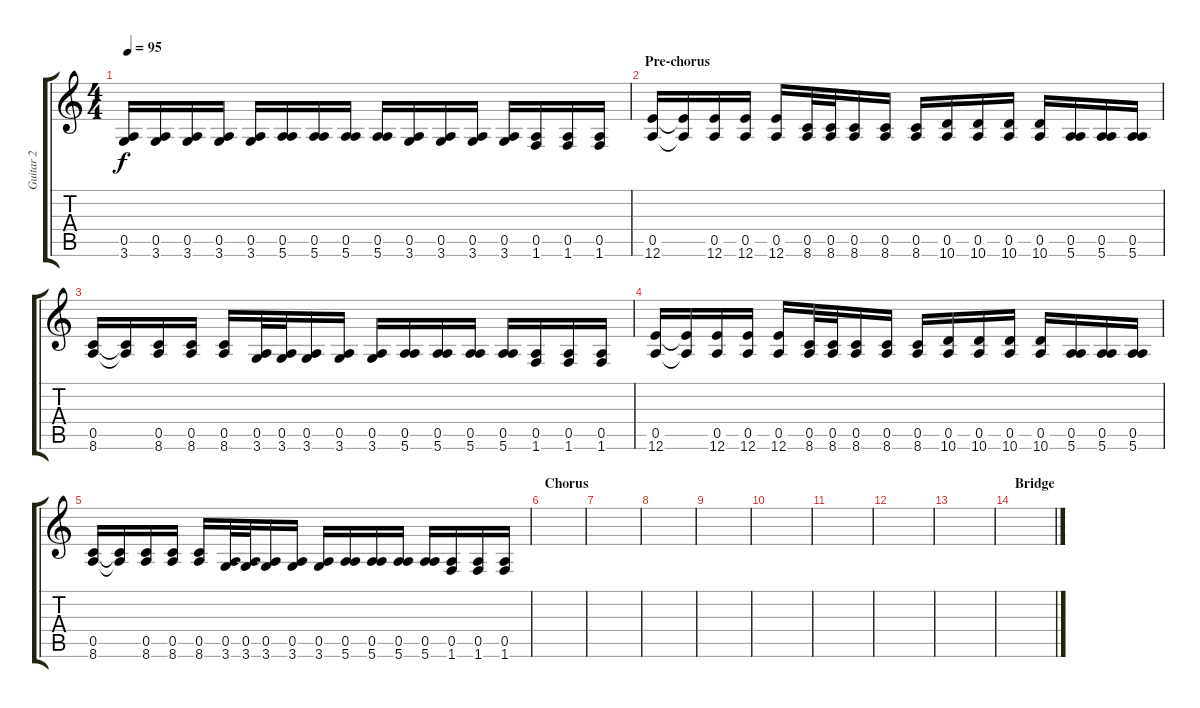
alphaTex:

\track ("Guitar 2" "Guitar 2") {instrument electricguitarmuted}
\staff {score tabs}
\tuning (E4 B3 G3 D3 A2 E2) {hide}
\ts (4 4)
\tempo 95
\clef g2
\ks c
(0.5 3.6).16{dy f} (0.5 3.6).16 (0.5 3.6).16 (0.5 3.6).16 (0.5 3.6).16 (0.5 5.6).16 (0.5 5.6).16 (0.5 5.6).16 (0.5 5.6).16 (0.5 3.6).16 (0.5 3.6).16 (0.5 3.6).16 (0.5 3.6).16 (0.5 1.6).16 (0.5 1.6).16 (0.5 1.6).16 |
\section ("" "Pre-chorus")
(0.5 12.6).16{volume 16 balance 8 instrument electricguitarmuted} (0.5{t} 12.6{t}).16 (0.5 12.6).16 (0.5 12.6).16 (0.5 12.6).16 (0.5 8.6).32 (0.5 8.6).32 (0.5 8.6).16 (0.5 8.6).16 (0.5 8.6).16 (0.5 10.6).16 (0.5 10.6).16 (0.5 10.6).16 (0.5 10.6).16 (0.5 5.6).16 (0.5 5.6).16 (0.5 5.6).16 |
(0.5 8.6).16 (0.5{t} 8.6{t}).16 (0.5 8.6).16 (0.5 8.6).16 (0.5 8.6).16 (0.5 3.6).32 (0.5 3.6).32 (0.5 3.6).16 (0.5 3.6).16 (0.5 3.6).16 (0.5 5.6).16 (0.5 5.6).16 (0.5 5.6).16 (0.5 5.6).16 (0.5 1.6).16 (0.5 1.6).16 (0.5 1.6).16 |
(0.5 12.6).16 (0.5{t} 12.6{t}).16 (0.5 12.6).16 (0.5 12.6).16 (0.5 12.6).16 (0.5 8.6).32 (0.5 8.6).32 (0.5 8.6).16 (0.5 8.6).16 (0.5 8.6).16 (0.5 10.6).16 (0.5 10.6).16 (0.5 10.6).16 (0.5 10.6).16 (0.5 5.6).16 (0.5 5.6).16 (0.5 5.6).16 |
(0.5 8.6).16 (0.5{t} 8.6{t}).16 (0.5 8.6).16 (0.5 8.6).16 (0.5 8.6).16 (0.5 3.6).32 (0.5 3.6).32 (0.5 3.6).16 (0.5 3.6).16 (0.5 3.6).16 (0.5 5.6).16 (0.5 5.6).16 (0.5 5.6).16 (0.5 5.6).16 (0.5 1.6).16 (0.5 1.6).16 (0.5 1.6).16 |
\section ("" "Chorus")
|
|
|
|
|
|
|
|
\section ("" "Bridge")
